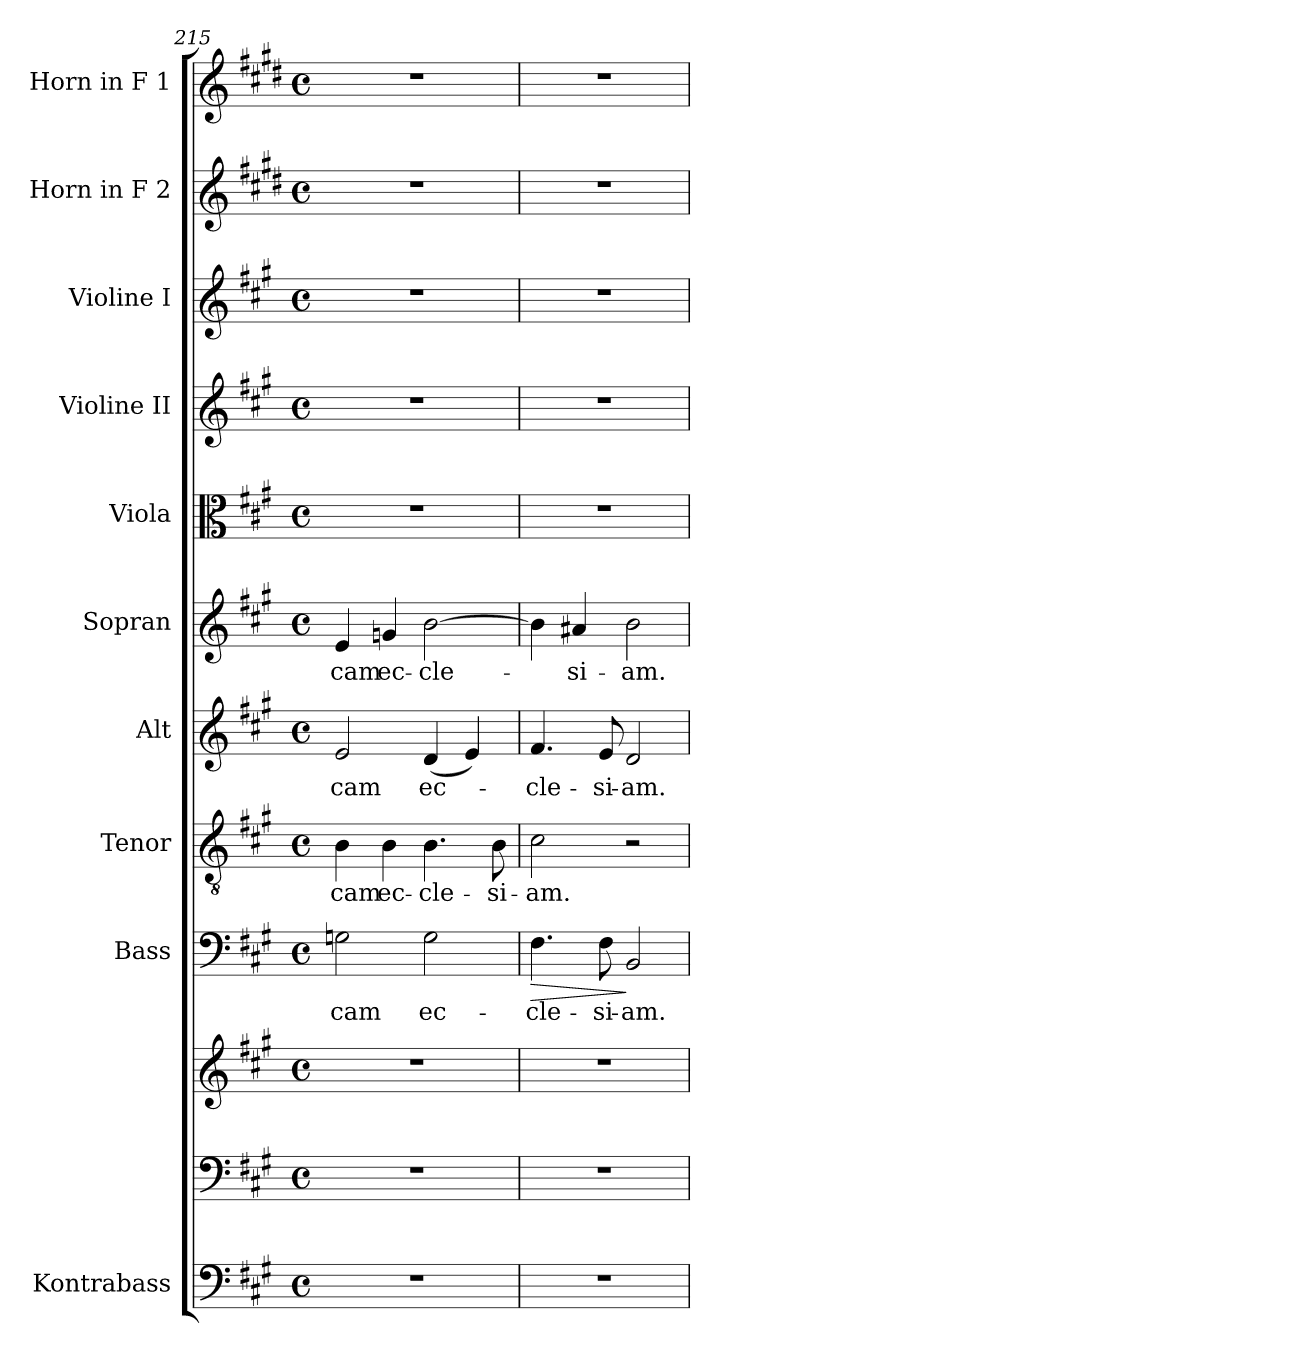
**kern	**kern	**kern	**kern	**text	**dynam	**kern	**text	**kern	**text	**kern	**text	**kern	**kern	**kern	**kern	**kern
*part11	*part10	*part10	*part9	*part9	*part9	*part8	*part8	*part7	*part7	*part6	*part6	*part5	*part4	*part3	*part2	*part1
*staff12	*staff11	*staff10	*staff9	*staff9	*staff9	*staff8	*staff8	*staff7	*staff7	*staff6	*staff6	*staff5	*staff4	*staff3	*staff2	*staff1
*I"Kontrabass	*	*	*I"Bass	*	*	*I"Tenor	*	*I"Alt	*	*I"Sopran	*	*I"Viola	*I"Violine II	*I"Violine I	*I"Horn in F 2	*I"Horn in F 1
*I'Kb.	*	*	*I'B.	*	*	*I'T.	*	*I'A.	*	*I'S.	*	*I'Vla.	*I'Vl. II	*I'Vl. I	*	*
*clefF4	*clefF4	*clefG2	*clefF4	*	*	*clefGv2	*	*clefG2	*	*clefG2	*	*clefC3	*clefG2	*clefG2	*clefG2	*clefG2
*ITrd7c12	*	*	*	*	*	*	*	*	*	*	*	*	*	*	*ITrd4c7	*ITrd4c7
*k[f#c#g#]	*k[f#c#g#]	*k[f#c#g#]	*k[f#c#g#]	*	*	*k[f#c#g#]	*	*k[f#c#g#]	*	*k[f#c#g#]	*	*k[f#c#g#]	*k[f#c#g#]	*k[f#c#g#]	*k[f#c#g#]	*k[f#c#g#]
*A:	*A:	*A:	*A:	*	*	*A:	*	*A:	*	*A:	*	*A:	*A:	*A:	*A:	*A:
*M4/4	*M4/4	*M4/4	*M4/4	*	*	*M4/4	*	*M4/4	*	*M4/4	*	*M4/4	*M4/4	*M4/4	*M4/4	*M4/4
*met(c)	*met(c)	*met(c)	*met(c)	*	*	*met(c)	*	*met(c)	*	*met(c)	*	*met(c)	*met(c)	*met(c)	*met(c)	*met(c)
=215	=215	=215	=215	=215	=215	=215	=215	=215	=215	=215	=215	=215	=215	=215	=215	=215
!	!	!	!	!LO:LY:b	!	!	!LO:LY:b	!	!LO:LY:b	!	!LO:LY:b	!	!	!	!	!
1r	1r	1r	2Gn\	-cam	.	4B\	-cam	2e/	-cam	4e/	-cam	1r	1r	1r	1r	1r
!	!	!	!	!	!	!	!LO:LY:b	!	!	!	!LO:LY:b	!	!	!	!	!
.	.	.	.	.	.	4B\	ec-	.	.	4gn/	ec-	.	.	.	.	.
!	!	!	!	!LO:LY:b	!	!	!LO:LY:b	!	!LO:LY:b	!	!LO:LY:b	!	!	!	!	!
.	.	.	2G\	ec-	.	4.B\	-cle-	(<4d/	ec-	[2b\	-cle-	.	.	.	.	.
.	.	.	.	.	.	.	.	4e/)	.	.	.	.	.	.	.	.
!	!	!	!	!	!	!	!LO:LY:b	!	!	!	!	!	!	!	!	!
.	.	.	.	.	.	8B\	-si-	.	.	.	.	.	.	.	.	.
=216	=216	=216	=216	=216	=216	=216	=216	=216	=216	=216	=216	=216	=216	=216	=216	=216
!	!	!	!	!LO:LY:b	!LO:HP:b	!	!LO:LY:b	!	!LO:LY:b	!	!	!	!	!	!	!
1r	1r	1r	4.F#\	-cle-	>	2c#\	-am.	4.f#/	-cle-	4b\]	.	1r	1r	1r	1r	1r
!	!	!	!	!	!	!	!	!	!	!	!LO:LY:b	!	!	!	!	!
.	.	.	.	.	.	.	.	.	.	4a#X/	-si-	.	.	.	.	.
!	!	!	!	!LO:LY:b	!	!	!	!	!LO:LY:b	!	!	!	!	!	!	!
.	.	.	8F#\	-si-	.	.	.	8e/	-si-	.	.	.	.	.	.	.
!	!	!	!	!LO:LY:b	!	!	!	!	!LO:LY:b	!	!LO:LY:b	!	!	!	!	!
.	.	.	2BB/	-am.	]	2r	.	2d/	-am.	2b\	-am.	.	.	.	.	.
=	=	=	=	=	=	=	=	=	=	=	=	=	=	=	=	=
*-	*-	*-	*-	*-	*-	*-	*-	*-	*-	*-	*-	*-	*-	*-	*-	*-
